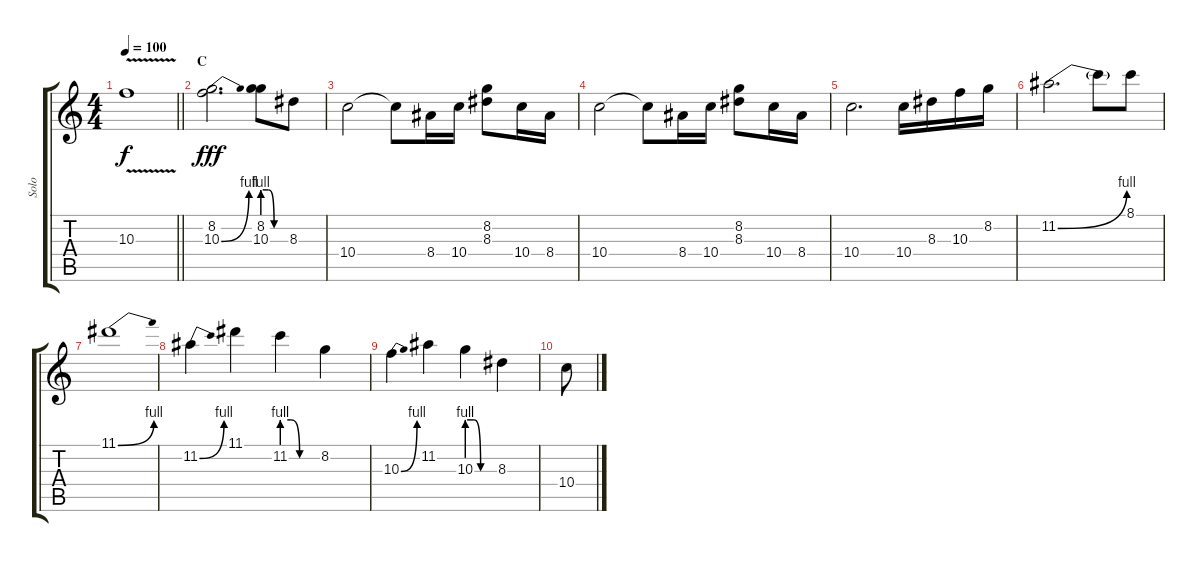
\track ("Solo" "Solo") {instrument distortionguitar}
\staff {score tabs}
\tuning (E4 B3 G3 D3 A2 E2) {hide}
\ts (4 4)
\tempo 100
\clef g2
\barLineRight lightlight
\ks c
10.3{v}.1{dy f} |
\section ("" "C")
(8.2 10.3{be (bend 0 0 60 4)}).2{d dy fff} (8.2 10.3{be (custom 0 4 15 4 30 0 60 0)}).8 8.3.8 |
10.4.2 10.4{t}.8 8.4.16 10.4.16 (8.2 8.3).8 10.4.16 8.4.16 |
10.4.2 10.4{t}.8 8.4.16 10.4.16 (8.2 8.3).8 10.4.16 8.4.16 |
10.4.2{d} 10.4.16 8.3.16 10.3.16 8.2.16 |
11.2{be (bend 0 0 60 4)}.2{d} 11.2{t}.8 8.1.8 |
11.1{be (bend 0 0 60 4)}.1 |
11.2{be (bend 0 0 60 4)}.4 11.1.4 11.2{be (custom 0 4 15 4 30 0 60 0)}.4 8.2.4 |
10.3{be (bend 0 0 60 4)}.4 11.2.4 10.3{be (custom 0 4 15 4 30 0 60 0)}.4 8.3.4 |
10.4.8
